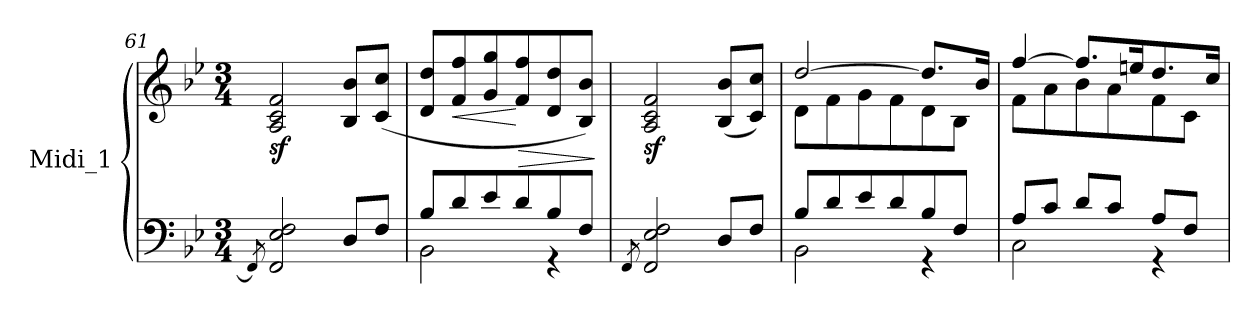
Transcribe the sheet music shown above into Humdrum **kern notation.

**kern	**kern	**dynam
*part1	*part1	*part1
*staff2	*staff1	*staff1/2
*I"Midi_1	*	*
*clefF4	*clefG2	*
*k[b-e-]	*k[b-e-]	*
*B-:	*B-:	*
*M3/4	*M3/4	*
=61	=61	=61
8qFF/]	.	.
*^	*^	*
!	!	!	!	!LO:DY:b
2FF/ 2E-/ 2F/	2ryy	2A/ 2c/ 2f/	2ryy	sf
8D/L	4ryy	8B-/ 8b-/L	4ryy	.
8F/J	.	(>8c/ 8cc/J	.	.
!!LO:PB:g=z	!!
=62	=62	=62	=62	=62
8B-/L	2BB-\	8d/ 8dd/L	2ryy	.
!	!	!	!	!LO:HP:b
8d/	.	8f/ 8ff/	.	<
8e-/	.	8g/ 8gg/	.	.
!	!	!	!	!LO:HP:n=1:b
8d/	.	8f/ 8ff/	.	[ >
8B-/	4r	8d/ 8dd/	4ryy	.
8F/J	.	8B-/ 8b-/J)	.	.
*v	*v	*	*	*
*	*v	*v	*
.	.	]
!!LO:LB:g=z
=63	=63	=63
8qFF/	.	.
*^	*^	*
!	!	!	!	!LO:DY:b
2FF/ 2E-/ 2F/	2ryy	2A/ 2c/ 2f/	2ryy	sf
8D/L	4ryy	(>8B-/ 8b-/L	4ryy	.
8F/J	.	8c/ 8cc/J)	.	.
=64	=64	=64	=64	=64
8B-/L	2BB-\	[2dd/	8d\L	.
8d/	.	.	8f\	.
8e-/	.	.	8g\	.
8d/	.	.	8f\	.
8B-/	4r	8.dd/L]	8d\	.
8F/J	.	.	8B-\J	.
.	.	16b-/Jk	.	.
=65	=65	=65	=65	=65
8A/L	2C\	[4ff/	8f\L	.
8c/J	.	.	8a\	.
8d/L	.	8.ff/L]	8b-\	.
8c/J	.	.	8a\	.
.	.	16een/K	.	.
8A/L	4r	8.dd/	8f\	.
8F/J	.	.	8c\J	.
.	.	16cc/Jk	.	.
*v	*v	*	*	*
*	*v	*v	*
=	=	=
*-	*-	*-
